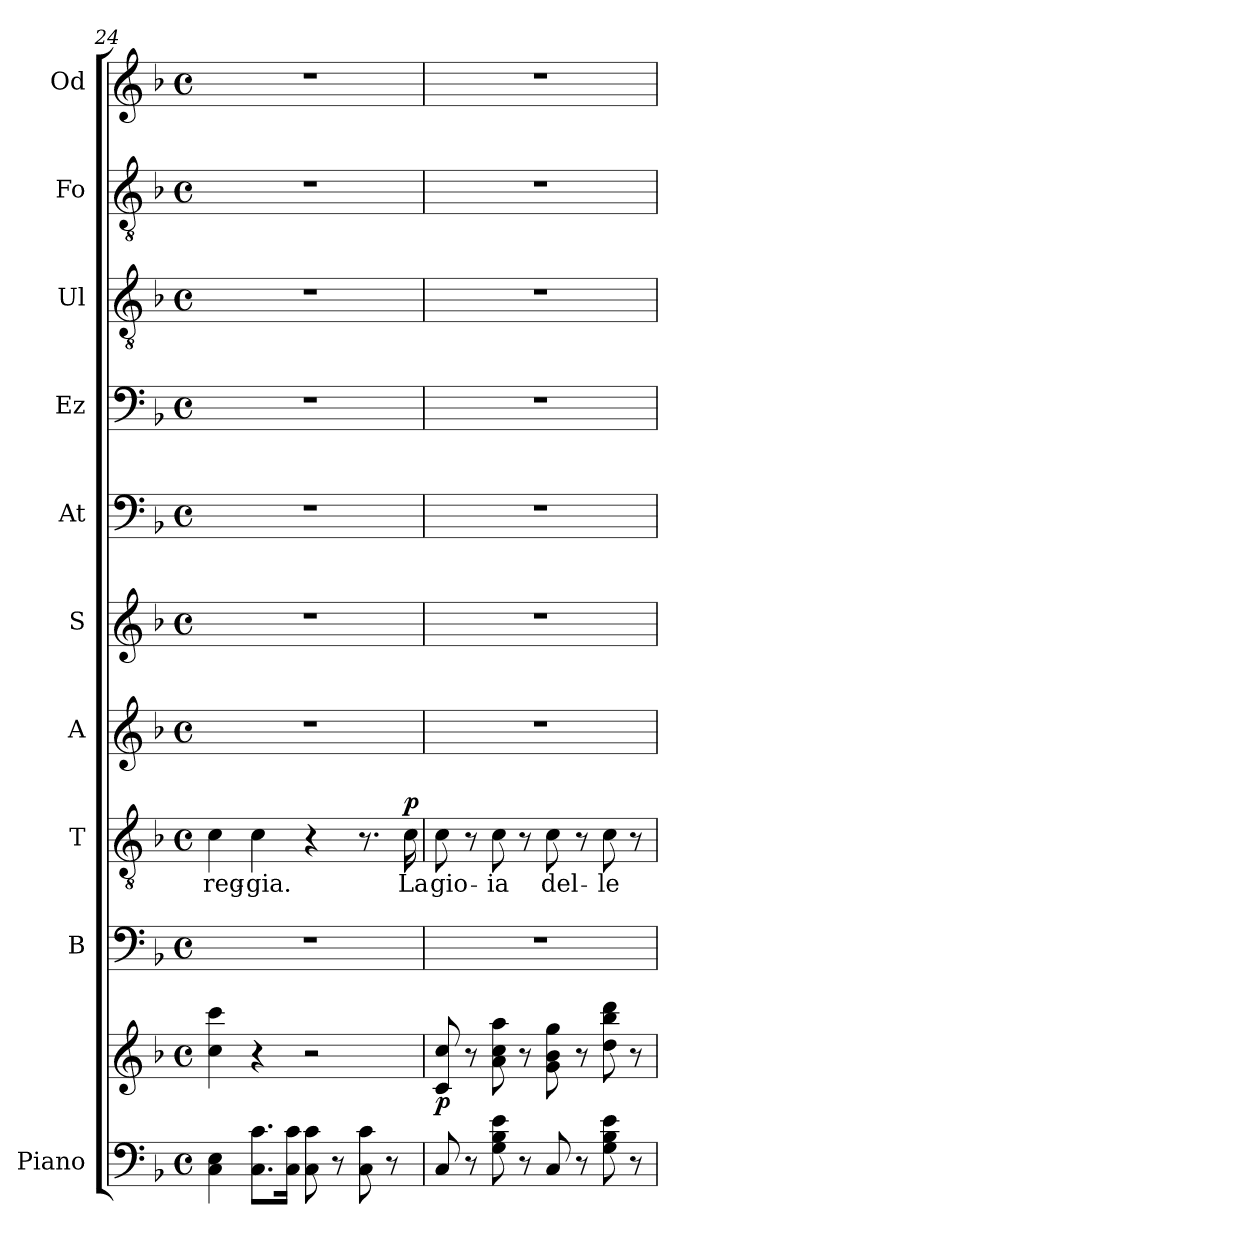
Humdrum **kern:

**kern	**kern	**dynam	**kern	**kern	**text	**dynam	**kern	**kern	**kern	**kern	**kern	**kern	**kern
*part10	*part10	*part10	*part9	*part8	*part8	*part8	*part7	*part6	*part5	*part4	*part3	*part2	*part1
*staff11	*staff10	*staff10/11	*staff9	*staff8	*staff8	*staff8	*staff7	*staff6	*staff5	*staff4	*staff3	*staff2	*staff1
*I"Piano	*	*	*I"B	*I"T	*	*	*I"A	*I"S	*I"At	*I"Ez	*I"Ul	*I"Fo	*I"Od
*I'Pno	*	*	*I'B	*I'T	*	*	*I'A	*I'S	*I'At	*I'Ez	*I'Ul	*I'Fo	*I'Od
*clefF4	*clefG2	*	*clefF4	*clefGv2	*	*	*clefG2	*clefG2	*clefF4	*clefF4	*clefGv2	*clefGv2	*clefG2
*k[b-]	*k[b-]	*	*k[b-]	*k[b-]	*	*	*k[b-]	*k[b-]	*k[b-]	*k[b-]	*k[b-]	*k[b-]	*k[b-]
*M4/4	*M4/4	*	*M4/4	*M4/4	*	*	*M4/4	*M4/4	*M4/4	*M4/4	*M4/4	*M4/4	*M4/4
*met(c)	*met(c)	*	*met(c)	*met(c)	*	*	*met(c)	*met(c)	*met(c)	*met(c)	*met(c)	*met(c)	*met(c)
=24	=24	=24	=24	=24	=24	=24	=24	=24	=24	=24	=24	=24	=24
!	!	!	!	!	!LO:LY:b	!	!	!	!	!	!	!	!
4C\ 4E\	4cc\ 4ccc\	.	1r	4c\	reg-	.	1r	1r	1r	1r	1r	1r	1r
!	!	!	!	!	!LO:LY:b	!	!	!	!	!	!	!	!
8.C\ 8.c\L	4r	.	.	4c\	-gia.	.	.	.	.	.	.	.	.
16C\ 16c\Jk	.	.	.	.	.	.	.	.	.	.	.	.	.
8C\ 8c\	2r	.	.	4r	.	.	.	.	.	.	.	.	.
8r	.	.	.	.	.	.	.	.	.	.	.	.	.
8C\ 8c\	.	.	.	8.r	.	.	.	.	.	.	.	.	.
8r	.	.	.	.	.	.	.	.	.	.	.	.	.
!	!	!	!	!	!LO:LY:b	!LO:DY:a	!	!	!	!	!	!	!
.	.	.	.	16c\	La	p	.	.	.	.	.	.	.
=25	=25	=25	=25	=25	=25	=25	=25	=25	=25	=25	=25	=25	=25
!	!	!LO:DY:b	!	!	!LO:LY:b	!	!	!	!	!	!	!	!
8C/	8c/ 8cc/	p	1r	8c\	gio-	.	1r	1r	1r	1r	1r	1r	1r
8r	8r	.	.	8r	.	.	.	.	.	.	.	.	.
!	!	!	!	!	!LO:LY:b	!	!	!	!	!	!	!	!
8G\ 8B-\ 8e\	8a\ 8cc\ 8aa\	.	.	8c\	-ia	.	.	.	.	.	.	.	.
8r	8r	.	.	8r	.	.	.	.	.	.	.	.	.
!	!	!	!	!	!LO:LY:b	!	!	!	!	!	!	!	!
8C/	8g\ 8b-\ 8gg\	.	.	8c\	del-	.	.	.	.	.	.	.	.
8r	8r	.	.	8r	.	.	.	.	.	.	.	.	.
!	!	!	!	!	!LO:LY:b	!	!	!	!	!	!	!	!
8G\ 8B-\ 8e\	8dd\ 8bb-\ 8ddd\	.	.	8c\	-le	.	.	.	.	.	.	.	.
8r	8r	.	.	8r	.	.	.	.	.	.	.	.	.
=	=	=	=	=	=	=	=	=	=	=	=	=	=
*-	*-	*-	*-	*-	*-	*-	*-	*-	*-	*-	*-	*-	*-
